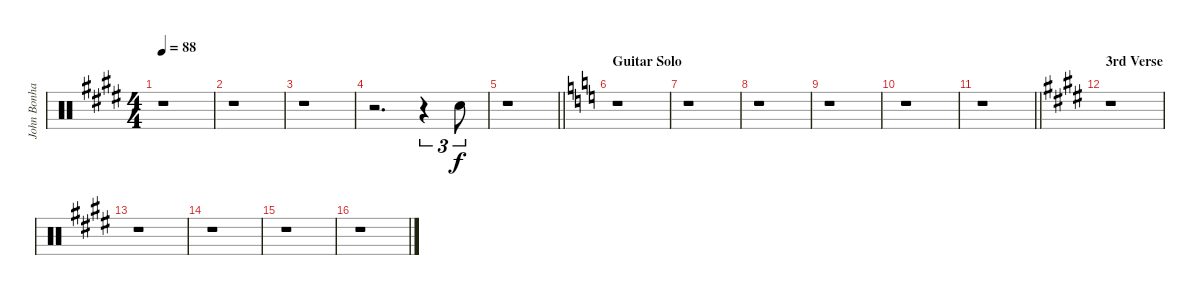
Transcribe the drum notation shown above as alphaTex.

\track ("John Bonham Percusive Kit" "John Bonha") {instrument percussion}
\staff {score}
\articulation defaults
\ts (4 4)
\tempo 88
\clef neutral
\ks e
r.1{dy f} |
r.1 |
r.1 |
r.2{d} r.4{tu (3 2)} "Snare (hit) 2".8{tu (3 2)} |
\barLineRight lightlight
r.1 |
\section ("" "Guitar Solo")
\ks c
r.1 |
r.1 |
r.1 |
r.1 |
r.1 |
\barLineRight lightlight
r.1 |
\section ("" "3rd Verse")
\ks e
r.1 |
r.1 |
r.1 |
r.1 |
r.1
